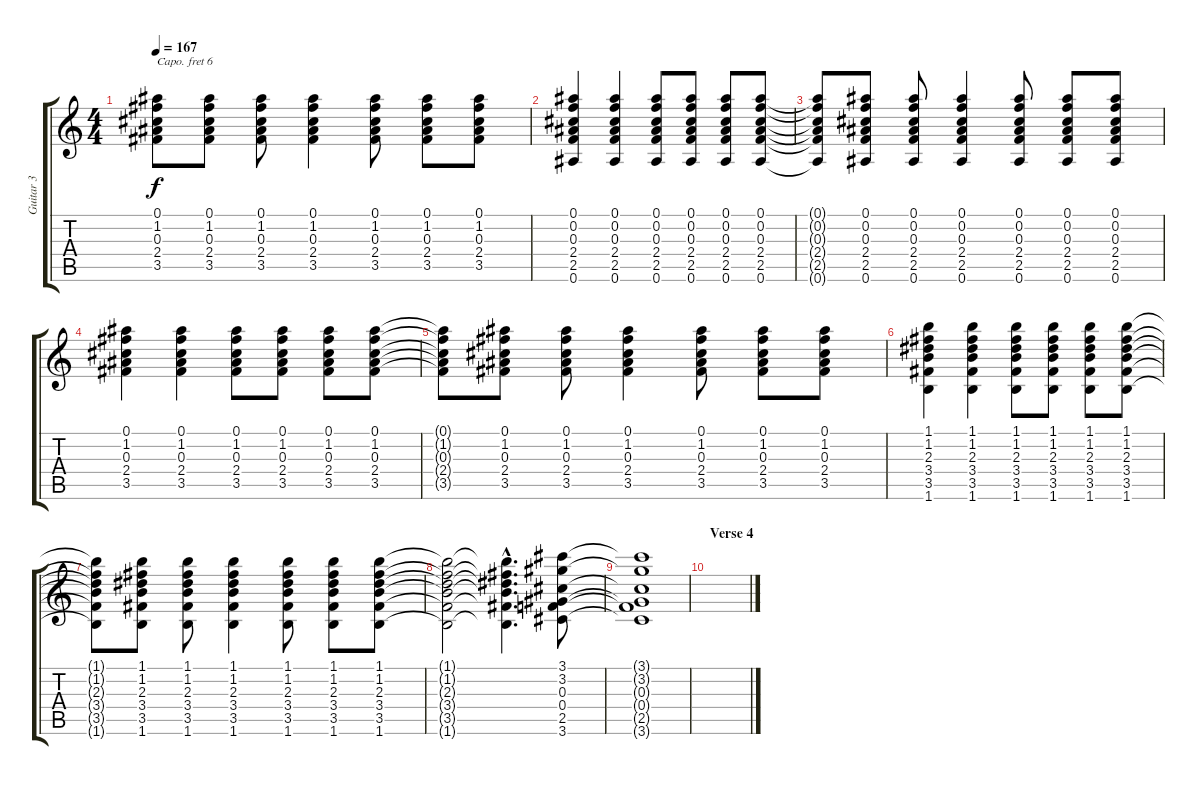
\track ("Guitar 3" "Guitar 3") {instrument overdrivenguitar}
\staff {score tabs}
\capo 6
\tuning (E4 B3 G3 D3 A2 E2) {hide}
\ts (4 4)
\tempo 167
\clef g2
\ks c
(0.1{t} 1.2{t} 0.3{t} 2.4{t} 3.5{t}).8{dy f} (0.1 1.2 0.3 2.4 3.5).8 (0.1 1.2 0.3 2.4 3.5).8 (0.1 1.2 0.3 2.4 3.5).4 (0.1 1.2 0.3 2.4 3.5).8 (0.1 1.2 0.3 2.4 3.5).8 (0.1 1.2 0.3 2.4 3.5).8 |
(0.1 0.2 0.3 2.4 2.5 0.6).4 (0.1 0.2 0.3 2.4 2.5 0.6).4 (0.1 0.2 0.3 2.4 2.5 0.6).8 (0.1 0.2 0.3 2.4 2.5 0.6).8 (0.1 0.2 0.3 2.4 2.5 0.6).8 (0.1 0.2 0.3 2.4 2.5 0.6).8 |
(0.1{t} 0.2{t} 0.3{t} 2.4{t} 2.5{t} 0.6{t}).8 (0.1 0.2 0.3 2.4 2.5 0.6).8 (0.1 0.2 0.3 2.4 2.5 0.6).8 (0.1 0.2 0.3 2.4 2.5 0.6).4 (0.1 0.2 0.3 2.4 2.5 0.6).8 (0.1 0.2 0.3 2.4 2.5 0.6).8 (0.1 0.2 0.3 2.4 2.5 0.6).8 |
(0.1 1.2 0.3 2.4 3.5).4 (0.1 1.2 0.3 2.4 3.5).4 (0.1 1.2 0.3 2.4 3.5).8 (0.1 1.2 0.3 2.4 3.5).8 (0.1 1.2 0.3 2.4 3.5).8 (0.1 1.2 0.3 2.4 3.5).8 |
(0.1{t} 1.2{t} 0.3{t} 2.4{t} 3.5{t}).8 (0.1 1.2 0.3 2.4 3.5).8 (0.1 1.2 0.3 2.4 3.5).8 (0.1 1.2 0.3 2.4 3.5).4 (0.1 1.2 0.3 2.4 3.5).8 (0.1 1.2 0.3 2.4 3.5).8 (0.1 1.2 0.3 2.4 3.5).8 |
(1.1 1.2 2.3 3.4 3.5 1.6).4 (1.1 1.2 2.3 3.4 3.5 1.6).4 (1.1 1.2 2.3 3.4 3.5 1.6).8 (1.1 1.2 2.3 3.4 3.5 1.6).8 (1.1 1.2 2.3 3.4 3.5 1.6).8 (1.1 1.2 2.3 3.4 3.5 1.6).8 |
(1.1{t} 1.2{t} 2.3{t} 3.4{t} 3.5{t} 1.6{t}).8 (1.1 1.2 2.3 3.4 3.5 1.6).8 (1.1 1.2 2.3 3.4 3.5 1.6).8 (1.1 1.2 2.3 3.4 3.5 1.6).4 (1.1 1.2 2.3 3.4 3.5 1.6).8 (1.1 1.2 2.3 3.4 3.5 1.6).8 (1.1 1.2 2.3 3.4 3.5 1.6).8 |
(1.1{t} 1.2{t} 2.3{t} 3.4{t} 3.5{t} 1.6{t}).2 (1.1{hac t} 1.2{hac t} 2.3{hac t} 3.4{hac t} 3.5{hac t} 1.6{hac t}).4{d} (3.1 3.2 0.3 0.4 2.5 3.6).8 |
(3.1{t} 3.2{t} 0.3{t} 0.4{t} 2.5{t} 3.6{t}).1 |
\section ("" "Verse 4")
